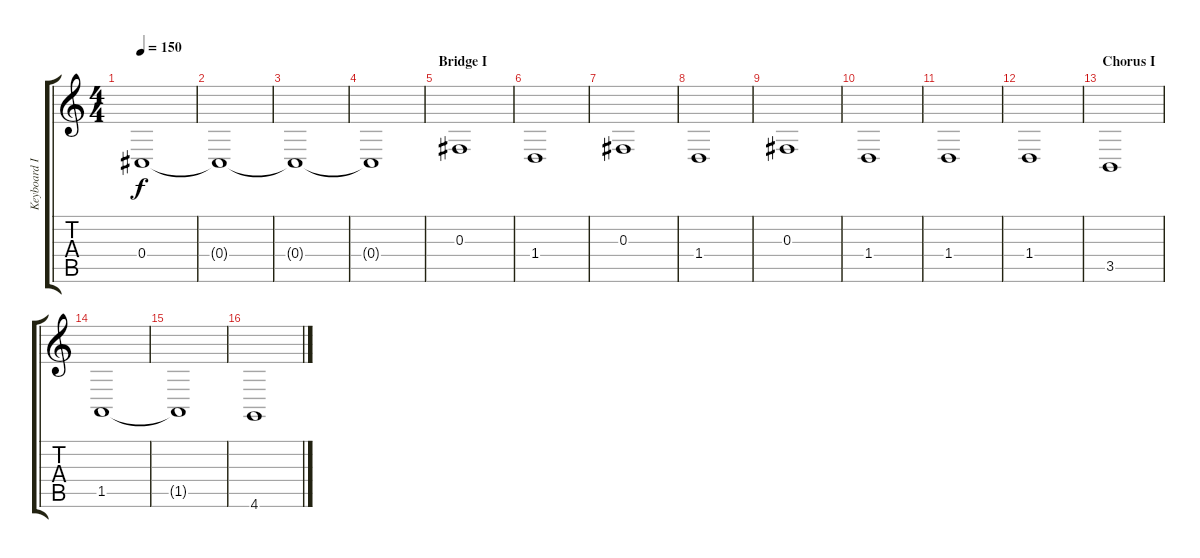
\track ("Keyboard II" "Keyboard I") {instrument pad2warm}
\staff {score tabs}
\tuning (Eb4 Bb3 Gb3 Db3 Ab2 Eb2) {hide}
\ts (4 4)
\tempo 150
\clef g2
\ks c
0.4.1{dy f} |
0.4{t}.1 |
0.4{t}.1 |
0.4{t}.1 |
\section ("" "Bridge I")
0.3.1 |
1.4.1 |
0.3.1 |
1.4.1 |
0.3.1 |
1.4.1 |
1.4.1 |
1.4.1 |
\section ("" "Chorus I")
3.5.1 |
1.5.1 |
1.5{t}.1 |
4.6.1
